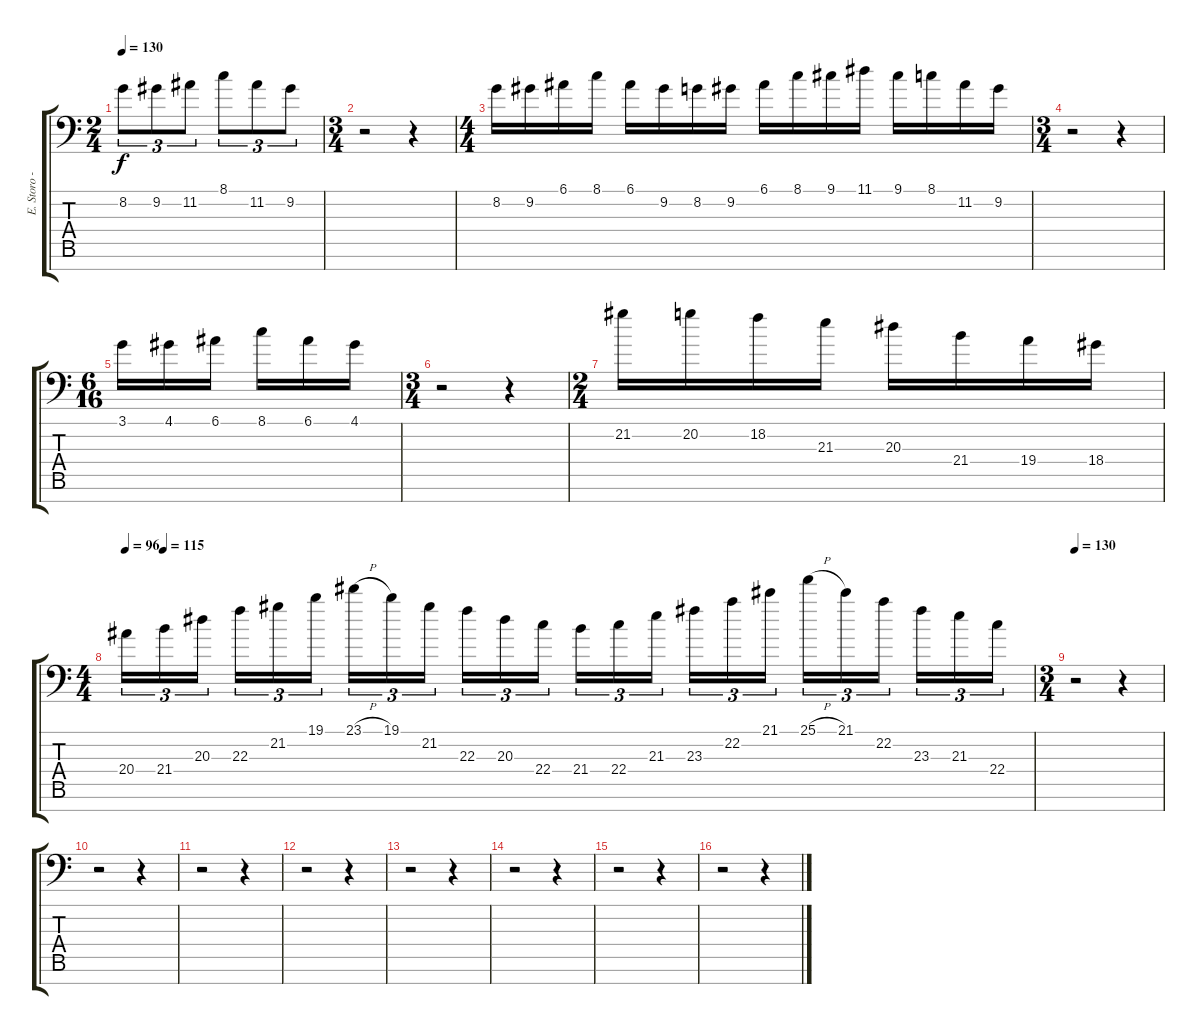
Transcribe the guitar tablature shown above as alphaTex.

\track ("E. Storo - Keyboard" "E. Storo -") {instrument lead2sawtooth}
\staff {score tabs}
\tuning (E4 B3 G3 D3 A2 E2 D1) {hide}
\ts (2 4)
\tempo 130
\clef f4
\ks c
8.2.8{tu (3 2) dy f volume 7} 9.2.8{tu (3 2)} 11.2.8{tu (3 2)} 8.1.8{tu (3 2)} 11.2.8{tu (3 2)} 9.2.8{tu (3 2)} |
\ts (3 4)
r.2 r.4 |
\ts (4 4)
8.2.16{volume 7} 9.2.16 6.1.16 8.1.16 6.1.16 9.2.16 8.2.16 9.2.16 6.1.16 8.1.16 9.1.16 11.1.16 9.1.16 8.1.16 11.2.16 9.2.16 |
\ts (3 4)
r.2 r.4 |
\ts (6 16)
3.1.16{volume 7} 4.1.16 6.1.16 8.1.16 6.1.16 4.1.16 |
\ts (3 4)
r.2 r.4 |
\ts (2 4)
21.2.16{volume 10} 20.2.16 18.2.16 21.3.16 20.3.16 21.4.16 19.4.16 18.4.16 |
\ts (4 4)
\tempo 96
\tempo (115 0.041666666666666664)
20.4.16{tu (3 2) volume 8} 21.4.16{tu (3 2)} 20.3.16{tu (3 2)} 22.3.16{tu (3 2)} 21.2.16{tu (3 2)} 19.1.16{tu (3 2)} 23.1{h}.16{tu (3 2)} 19.1.16{tu (3 2)} 21.2.16{tu (3 2)} 22.3.16{tu (3 2)} 20.3.16{tu (3 2)} 22.4.16{tu (3 2)} 21.4.16{tu (3 2)} 22.4.16{tu (3 2)} 21.3.16{tu (3 2)} 23.3.16{tu (3 2)} 22.2.16{tu (3 2)} 21.1.16{tu (3 2)} 25.1{h}.16{tu (3 2)} 21.1.16{tu (3 2)} 22.2.16{tu (3 2)} 23.3.16{tu (3 2)} 21.3.16{tu (3 2)} 22.4.16{tu (3 2)} |
\ts (3 4)
\tempo 130
r.2 r.4 |
r.2 r.4 |
r.2 r.4 |
r.2 r.4 |
r.2 r.4 |
r.2 r.4 |
r.2 r.4 |
r.2 r.4
